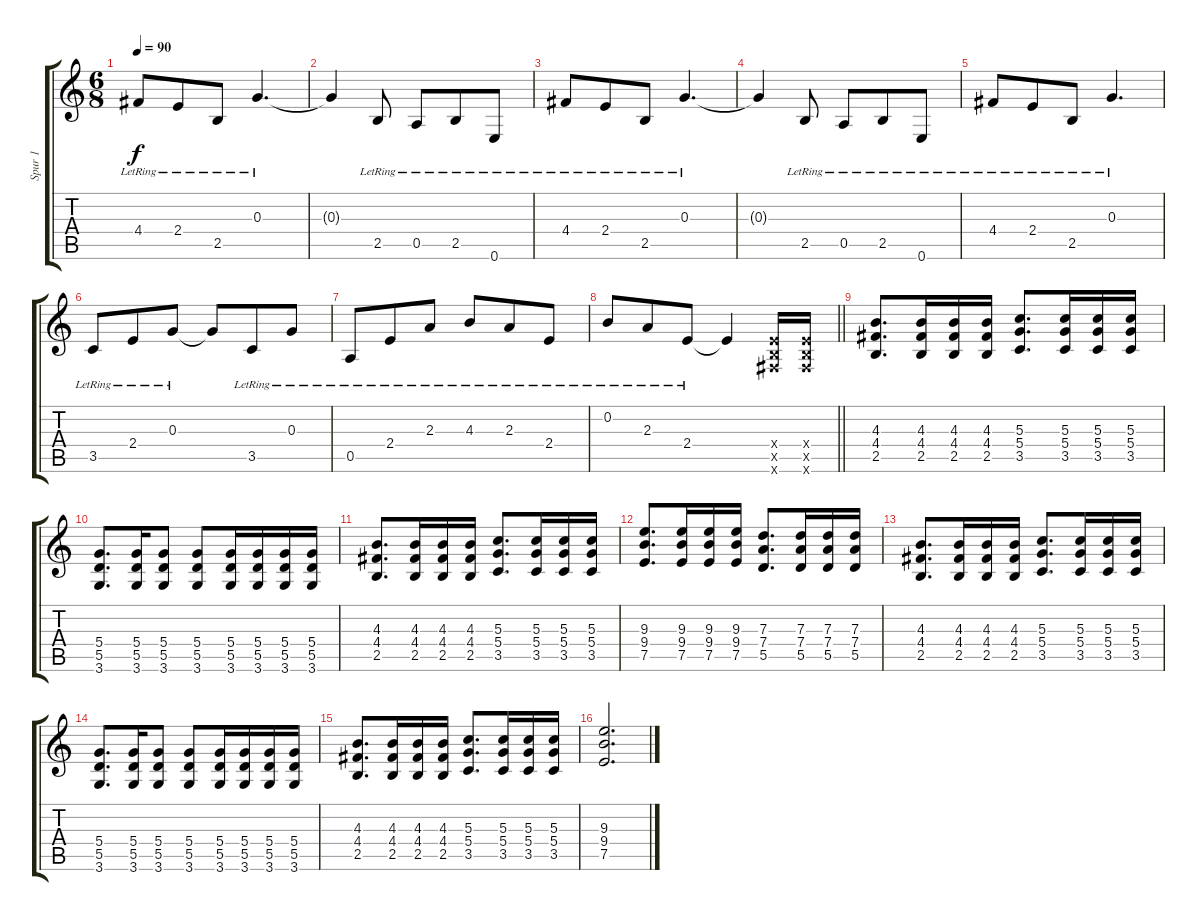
\track ("Spur 1" "Spur 1") {instrument electricguitarclean}
\staff {score tabs}
\tuning (E4 B3 G3 D3 A2 E2) {hide}
\ts (6 8)
\tempo 90
\clef g2
\ks c
4.4{lr}.8{dy f} 2.4{lr}.8 2.5{lr}.8 0.3{lr}.4{d} |
0.3{t}.4 2.5{lr}.8 0.5{lr}.8 2.5{lr}.8 0.6{lr}.8 |
4.4{lr}.8 2.4{lr}.8 2.5{lr}.8 0.3{lr}.4{d} |
0.3{t}.4 2.5{lr}.8 0.5{lr}.8 2.5{lr}.8 0.6{lr}.8 |
4.4{lr}.8 2.4{lr}.8 2.5{lr}.8 0.3{lr}.4{d} |
3.5{lr}.8 2.4{lr}.8 0.3{lr}.8 0.3{t}.8 3.5{lr}.8 0.3{lr}.8 |
0.5{lr}.8 2.4{lr}.8 2.3{lr}.8 4.3{lr}.8 2.3{lr}.8 2.4{lr}.8 |
\barLineRight lightlight
0.2{lr}.8 2.3{lr}.8 2.4{lr}.8 2.4{t}.4 (2.4{x} 2.5{x} 2.6{x}).16{instrument distortionguitar} (2.4{x} 2.5{x} 2.6{x}).16 |
(4.3 4.4 2.5).8{d} (4.3 4.4 2.5).16 (4.3 4.4 2.5).16 (4.3 4.4 2.5).16 (5.3 5.4 3.5).8{d} (5.3 5.4 3.5).16 (5.3 5.4 3.5).16 (5.3 5.4 3.5).16 |
(5.4 5.5 3.6).8{d} (5.4 5.5 3.6).16 (5.4 5.5 3.6).8 (5.4 5.5 3.6).8 (5.4 5.5 3.6).16 (5.4 5.5 3.6).16 (5.4 5.5 3.6).16 (5.4 5.5 3.6).16 |
(4.3 4.4 2.5).8{d} (4.3 4.4 2.5).16 (4.3 4.4 2.5).16 (4.3 4.4 2.5).16 (5.3 5.4 3.5).8{d} (5.3 5.4 3.5).16 (5.3 5.4 3.5).16 (5.3 5.4 3.5).16 |
(9.3 9.4 7.5).8{d} (9.3 9.4 7.5).16 (9.3 9.4 7.5).16 (9.3 9.4 7.5).16 (7.3 7.4 5.5).8{d} (7.3 7.4 5.5).16 (7.3 7.4 5.5).16 (7.3 7.4 5.5).16 |
(4.3 4.4 2.5).8{d} (4.3 4.4 2.5).16 (4.3 4.4 2.5).16 (4.3 4.4 2.5).16 (5.3 5.4 3.5).8{d} (5.3 5.4 3.5).16 (5.3 5.4 3.5).16 (5.3 5.4 3.5).16 |
(5.4 5.5 3.6).8{d} (5.4 5.5 3.6).16 (5.4 5.5 3.6).8 (5.4 5.5 3.6).8 (5.4 5.5 3.6).16 (5.4 5.5 3.6).16 (5.4 5.5 3.6).16 (5.4 5.5 3.6).16 |
(4.3 4.4 2.5).8{d} (4.3 4.4 2.5).16 (4.3 4.4 2.5).16 (4.3 4.4 2.5).16 (5.3 5.4 3.5).8{d} (5.3 5.4 3.5).16 (5.3 5.4 3.5).16 (5.3 5.4 3.5).16 |
(9.3 9.4 7.5).2{d}
